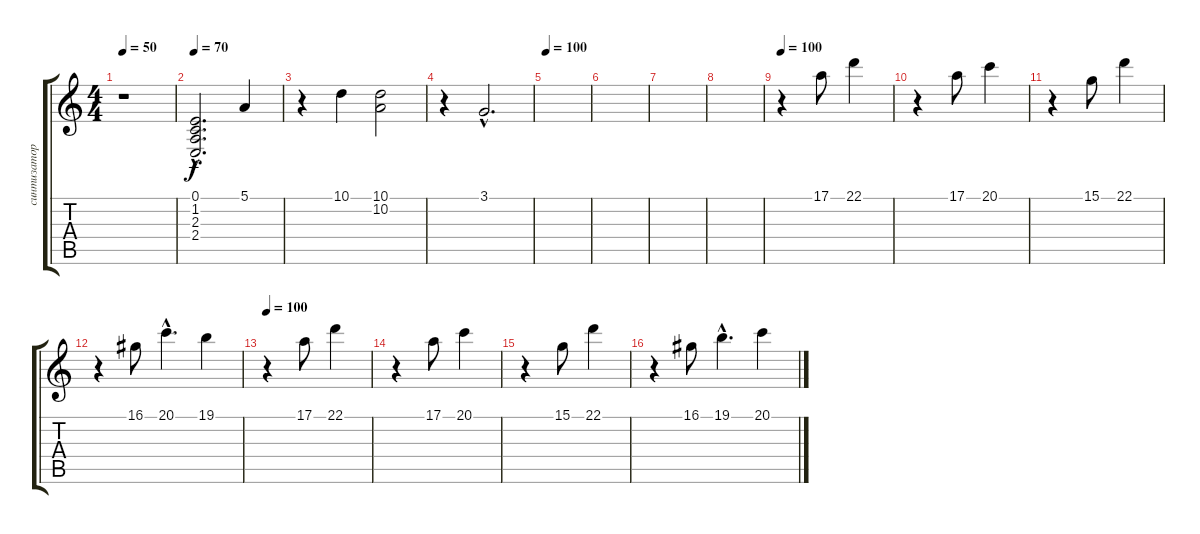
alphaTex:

\track ("синтизатор" "синтизатор") {instrument acousticgrandpiano}
\staff {score tabs}
\tuning (E4 B3 G3 D3 A2 E2) {hide}
\ts (4 4)
\tempo 50
\clef g2
\ks c
r.1{dy f instrument acousticgrandpiano} |
\tempo 70
(0.1{hac} 1.2{hac} 2.3{hac} 2.4{hac}).2{d volume 13} 5.1.4 |
r.4 10.1.4 (10.1 10.2).2 |
r.4 3.1{hac}.2{d} |
\tempo 100
|
|
|
|
\tempo 100
r.4 17.1.8 22.1.4 |
r.4 17.1.8 20.1.4 |
r.4 15.1.8 22.1.4 |
r.4 16.1.8 20.1{hac}.4{d} 19.1.4 |
\tempo 100
r.4 17.1.8 22.1.4 |
r.4 17.1.8 20.1.4 |
r.4 15.1.8 22.1.4 |
r.4 16.1.8 19.1{hac}.4{d} 20.1.4
